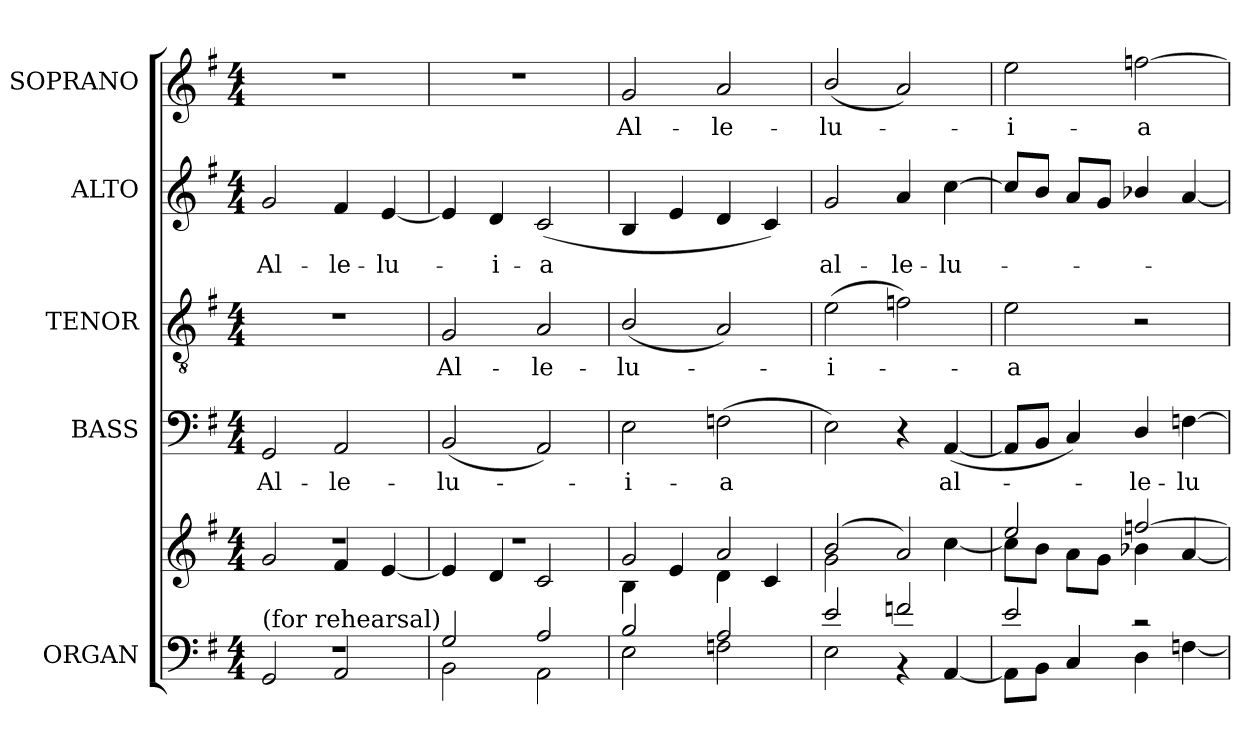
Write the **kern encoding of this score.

**kern	**kern	**kern	**text	**kern	**text	**kern	**text	**kern	**text
*part5	*part5	*part4	*part4	*part3	*part3	*part2	*part2	*part1	*part1
*staff6	*staff5	*staff4	*staff4	*staff3	*staff3	*staff2	*staff2	*staff1	*staff1
*I"ORGAN	*	*I"BASS	*	*I"TENOR	*	*I"ALTO	*	*I"SOPRANO	*
*I'Org.	*	*I'B.	*	*I'T.	*	*I'A.	*	*I'S.	*
!!LO:PB:g=z
*clefF4	*clefG2	*clefF4	*	*clefGv2	*	*clefG2	*	*clefG2	*
*	*	*	*	*ITrd7c12	*	*	*	*	*
*k[f#]	*k[f#]	*k[f#]	*	*k[f#]	*	*k[f#]	*	*k[f#]	*
*G:	*G:	*G:	*	*G:	*	*G:	*	*G:	*
*M4/4	*M4/4	*M4/4	*	*M4/4	*	*M4/4	*	*M4/4	*
*MM100	*MM100	*MM100	*	*MM100	*	*MM100	*	*MM100	*
=1	=1	=1	=1	=1	=1	=1	=1	=1	=1
*^	*^	*	*	*	*	*	*	*	*
!	!	!	!	!	!LO:LY:b:color=#000000	!	!	!	!	!	!
!LO:TX:a:t=(for rehearsal)	!	!	!	!	!	!	!	!	!	!	!
!	!	!	!	!	!	!	!	!	!LO:LY:b:color=#000000	!	!
1r	2GGi/	1r	2gi/	2GGi/	Al-	1r	.	2gi/	Al-	1r	.
!	!	!	!	!	!LO:LY:b:color=#000000	!	!	!	!	!	!
!	!	!	!	!	!	!	!	!	!LO:LY:b:color=#000000	!	!
.	2AAi/	.	4f#i/	2AAi/	-le-	.	.	4f#i/	-le-	.	.
!	!	!	!	!	!	!	!	!	!LO:LY:b:color=#000000	!	!
.	.	.	[4ei/	.	.	.	.	[4ei/	-lu-	.	.
=2	=2	=2	=2	=2	=2	=2	=2	=2	=2	=2	=2
!	!	!	!	!	!LO:LY:b:color=#000000	!	!	!	!	!	!
!	!	!	!	!	!	!	!LO:LY:b:color=#000000	!	!	!	!
2Gi/	2BBi\	1r	4ei/]	(2BBi/	-lu-	2GGi/	Al-	4ei/]	.	1r	.
!	!	!	!	!	!	!	!	!	!LO:LY:b:color=#000000	!	!
.	.	.	4di/	.	.	.	.	4di/	-i-	.	.
!	!	!	!	!	!	!	!LO:LY:b:color=#000000	!	!	!	!
!	!	!	!	!	!	!	!	!	!LO:LY:b:color=#000000	!	!
2Ai/	2AAi\	.	2ci/	2AAi/)	.	2AAi/	-le-	(2ci/	-a	.	.
=3	=3	=3	=3	=3	=3	=3	=3	=3	=3	=3	=3
!	!	!	!	!	!LO:LY:b:color=#000000	!	!	!	!	!	!
!	!	!	!	!	!	!	!LO:LY:b:color=#000000	!	!	!	!
!	!	!	!	!	!	!	!	!	!	!	!LO:LY:b:color=#000000
2Bi/	2Ei\	2gi/	4Bi\	2Ei\	-i-	(2BBi/	-lu-	4Bi/	.	2gi/	Al-
.	.	.	4ei/	.	.	.	.	4ei/	.	.	.
!	!	!	!	!	!LO:LY:b:color=#000000	!	!	!	!	!	!
!	!	!	!	!	!	!	!	!	!	!	!LO:LY:b:color=#000000
2Ai/	2Fni\	2ai/	4di\	(2Fni\	-a	2AAi/)	.	4di/	.	2ai/	-le-
.	.	.	4ci/	.	.	.	.	4ci/)	.	.	.
=4	=4	=4	=4	=4	=4	=4	=4	=4	=4	=4	=4
!	!	!	!	!	!	!	!LO:LY:b:color=#000000	!	!	!	!
!	!	!	!	!	!	!	!	!	!LO:LY:b:color=#000000	!	!
!	!	!	!	!	!	!	!	!	!	!	!LO:LY:b:color=#000000
2ei/	2Ei\	(2bi/	2gi\	2Ei\)	.	(2Ei\	-i-	2gi/	al-	(2bi/	-lu-
!	!	!	!	!	!	!	!	!	!LO:LY:b:color=#000000	!	!
2fni/	4r	2ai/)	4ryy	4r	.	2Fni\)	.	4ai/	-le-	2ai/)	.
!	!	!	!	!	!LO:LY:b:color=#000000	!	!	!	!	!	!
!	!	!	!	!	!	!	!	!	!LO:LY:b:color=#000000	!	!
.	[4AAi/	.	[4cci\	([4AAi/	al-	.	.	[4cci\	-lu-	.	.
=5	=5	=5	=5	=5	=5	=5	=5	=5	=5	=5	=5
!	!	!	!	!	!	!	!LO:LY:b:color=#000000	!	!	!	!
!	!	!	!	!	!	!	!	!	!	!	!LO:LY:b:color=#000000
2ei/	8AAi\L]	2eei/	8cci\L]	8AAi/L]	.	2Ei\	-a	8cci/L]	.	2eei\	-i-
.	8BBi\J	.	8bi\J	8BBi/J	.	.	.	8bi/J	.	.	.
.	4Ci/	.	8ai\L	4Ci/)	.	.	.	8ai/L	.	.	.
.	.	.	8gi\J	.	.	.	.	8gi/J	.	.	.
!	!	!	!	!	!LO:LY:b:color=#000000	!	!	!	!	!	!
!	!	!	!	!	!	!	!	!	!	!	!LO:LY:b:color=#000000
2r	4Di\	[2ffni/	4b-Xi\	4Di/	-le-	2r	.	4b-Xi/	.	[2ffni\	-a
!	!	!	!	!	!LO:LY:b:color=#000000	!	!	!	!	!	!
.	[4Fni\	.	[4ai/	[4Fni\	-lu-	.	.	[4ai/	.	.	.
*v	*v	*	*	*	*	*	*	*	*	*	*
*	*v	*v	*	*	*	*	*	*	*	*
=	=	=	=	=	=	=	=	=	=
*-	*-	*-	*-	*-	*-	*-	*-	*-	*-
